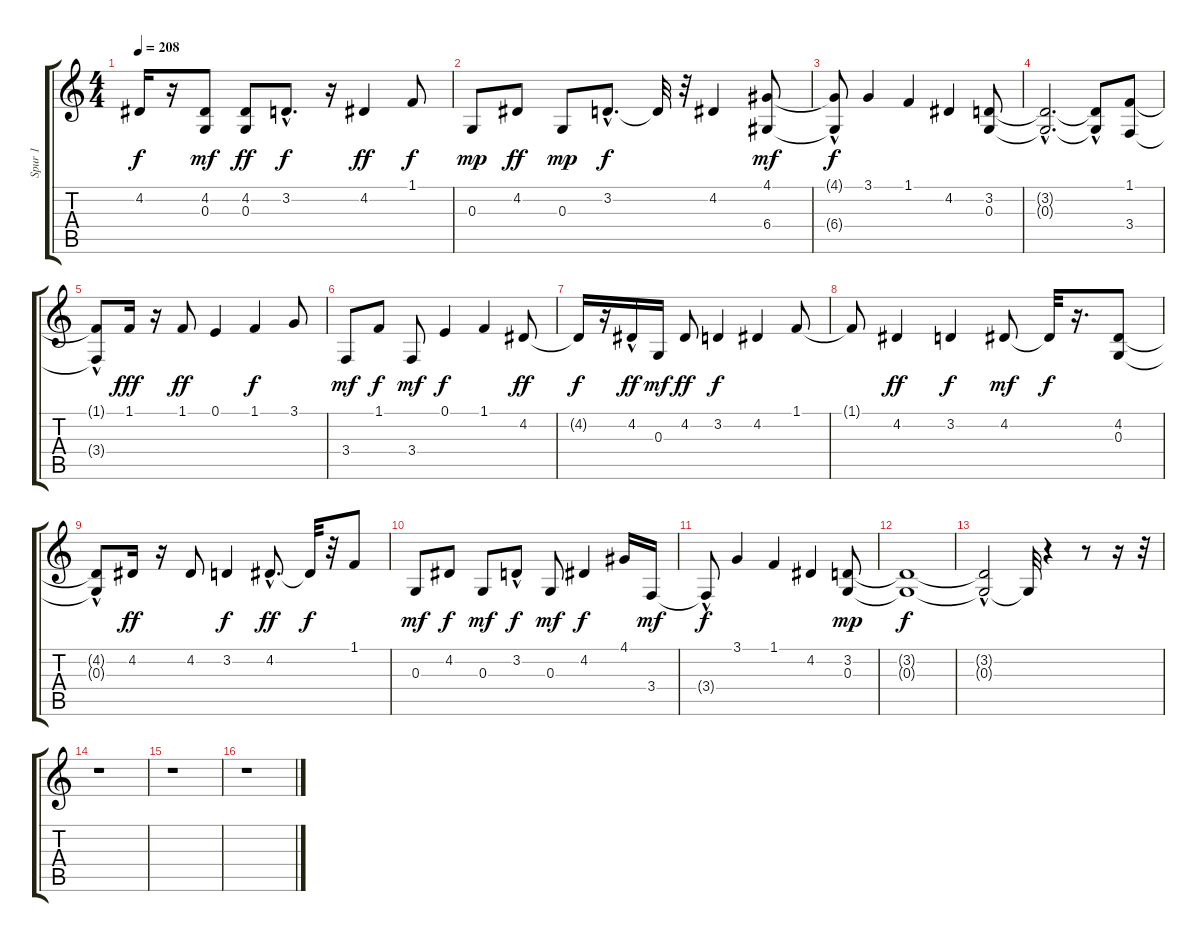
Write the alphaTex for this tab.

\track ("Spur 1" "Spur 1") {instrument acousticgrandpiano}
\staff {score tabs}
\tuning (E4 B3 G3 D3 A2 E2) {hide}
\ts (4 4)
\tempo 208
\clef g2
\ks c
4.2{t}.16{dy f} r.16 (4.2 0.3).8{dy mf} (4.2 0.3).8{dy ff} 3.2{hac}.8{d dy f} r.16 4.2.4{dy ff} 1.1.8{dy f} |
0.3.8{dy mp} 4.2.8{dy ff} 0.3.8{dy mp} 3.2{hac}.8{d dy f} 3.2{t}.32 r.32 4.2.4 (4.1 6.4).8{dy mf} |
(4.1{hac t} 6.4{t}).8{dy f} 3.1.4 1.1.4 4.2.4 (3.2 0.3).8 |
(3.2{hac t} 0.3{hac t}).2{d} (3.2{t} 0.3{hac t}).8 (1.1 3.4).8 |
(1.1{t} 3.4{hac t}).8 1.1.16{dy fff} r.16 1.1.8{dy ff} 0.1.4 1.1.4{dy f} 3.1.8 |
3.4.8{dy mf} 1.1.8{dy f} 3.4.8{dy mf} 0.1.4{dy f} 1.1.4 4.2.8{dy ff} |
4.2{t}.16{dy f} r.16 4.2{hac}.16{dy ff} 0.3.16{dy mf} 4.2.8{dy ff} 3.2.4{dy f} 4.2.4 1.1.8 |
1.1{t}.8 4.2.4{dy ff} 3.2.4{dy f} 4.2.8{dy mf} 4.2{t}.32{dy f} r.16{d} (4.2 0.3).8 |
(4.2{t} 0.3{hac t}).8 4.2.16{dy ff} r.16 4.2.8 3.2.4{dy f} 4.2{hac}.8{d dy ff} 4.2{t}.32{dy f} r.32 1.1.8 |
0.3.8{dy mf} 4.2.8{dy f} 0.3.8{dy mf} 3.2{hac}.8{dy f} 0.3.8{dy mf} 4.2.4{dy f} 4.1.16 3.4.16{dy mf} |
3.4{hac t}.8{dy f} 3.1.4 1.1.4 4.2.4 (3.2 0.3).8{dy mp} |
(3.2{t} 0.3{t}).1{dy f} |
(3.2{hac t} 0.3{t}).2 0.3{t}.32 r.4 r.8 r.16 r.32 |
r.1 |
r.1 |
r.1
